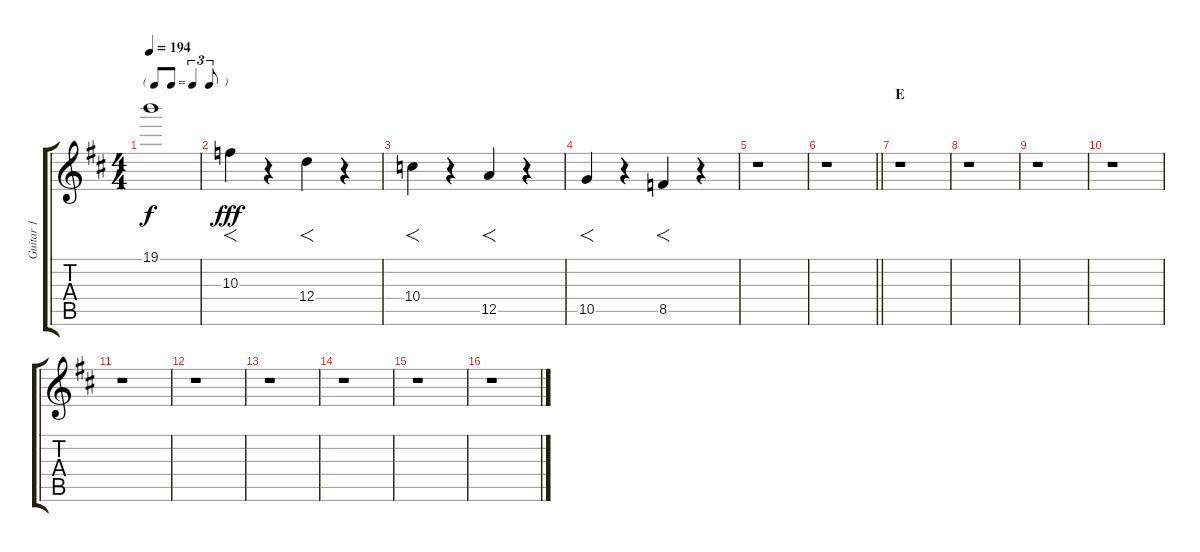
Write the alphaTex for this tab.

\track ("Guitar 1" "Guitar 1") {instrument distortionguitar}
\staff {score tabs}
\tuning (E4 B3 G3 D3 A2 E2) {hide}
\ts (4 4)
\tf triplet8th
\tempo 194
\clef g2
\ks d
19.1{t}.1{dy f} |
10.3.4{f dy fff volume 13} r.4 12.4.4{f} r.4 |
10.4.4{f} r.4 12.5.4{f} r.4 |
10.5.4{f} r.4 8.5.4{f} r.4 |
r.1 |
\barLineRight lightlight
r.1 |
\section ("" "E")
r.1 |
r.1 |
r.1 |
r.1 |
r.1 |
r.1 |
r.1 |
r.1 |
r.1 |
r.1
